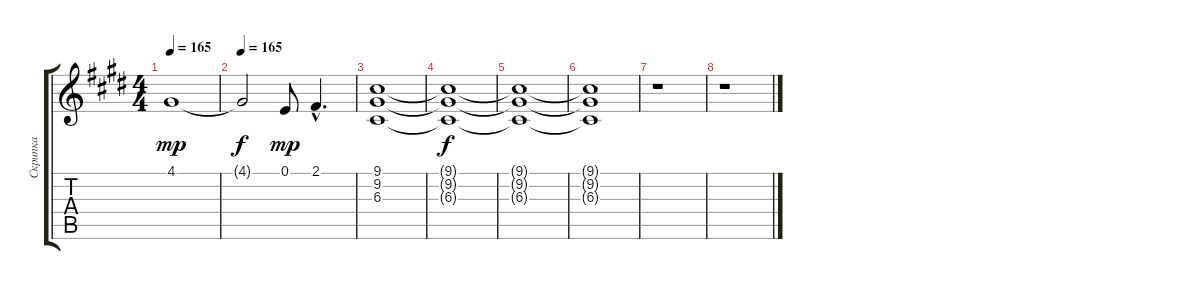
\track ("Скрипка" "Скрипка") {instrument stringensemble1}
\staff {score tabs}
\tuning (E4 B3 G3 D3 A2 E2) {hide}
\ts (4 4)
\tempo 165
\clef g2
\ks e
4.1.1{dy mp} |
\tempo 165
4.1{t}.2{dy f} 0.1.8{dy mp} 2.1{hac}.4{d} |
(9.1 9.2 6.3).1{volume 12} |
(9.1{t} 9.2{t} 6.3{t}).1{dy f} |
(9.1{t} 9.2{t} 6.3{t}).1 |
(9.1{t} 9.2{t} 6.3{t}).1 |
r.1 |
r.1
